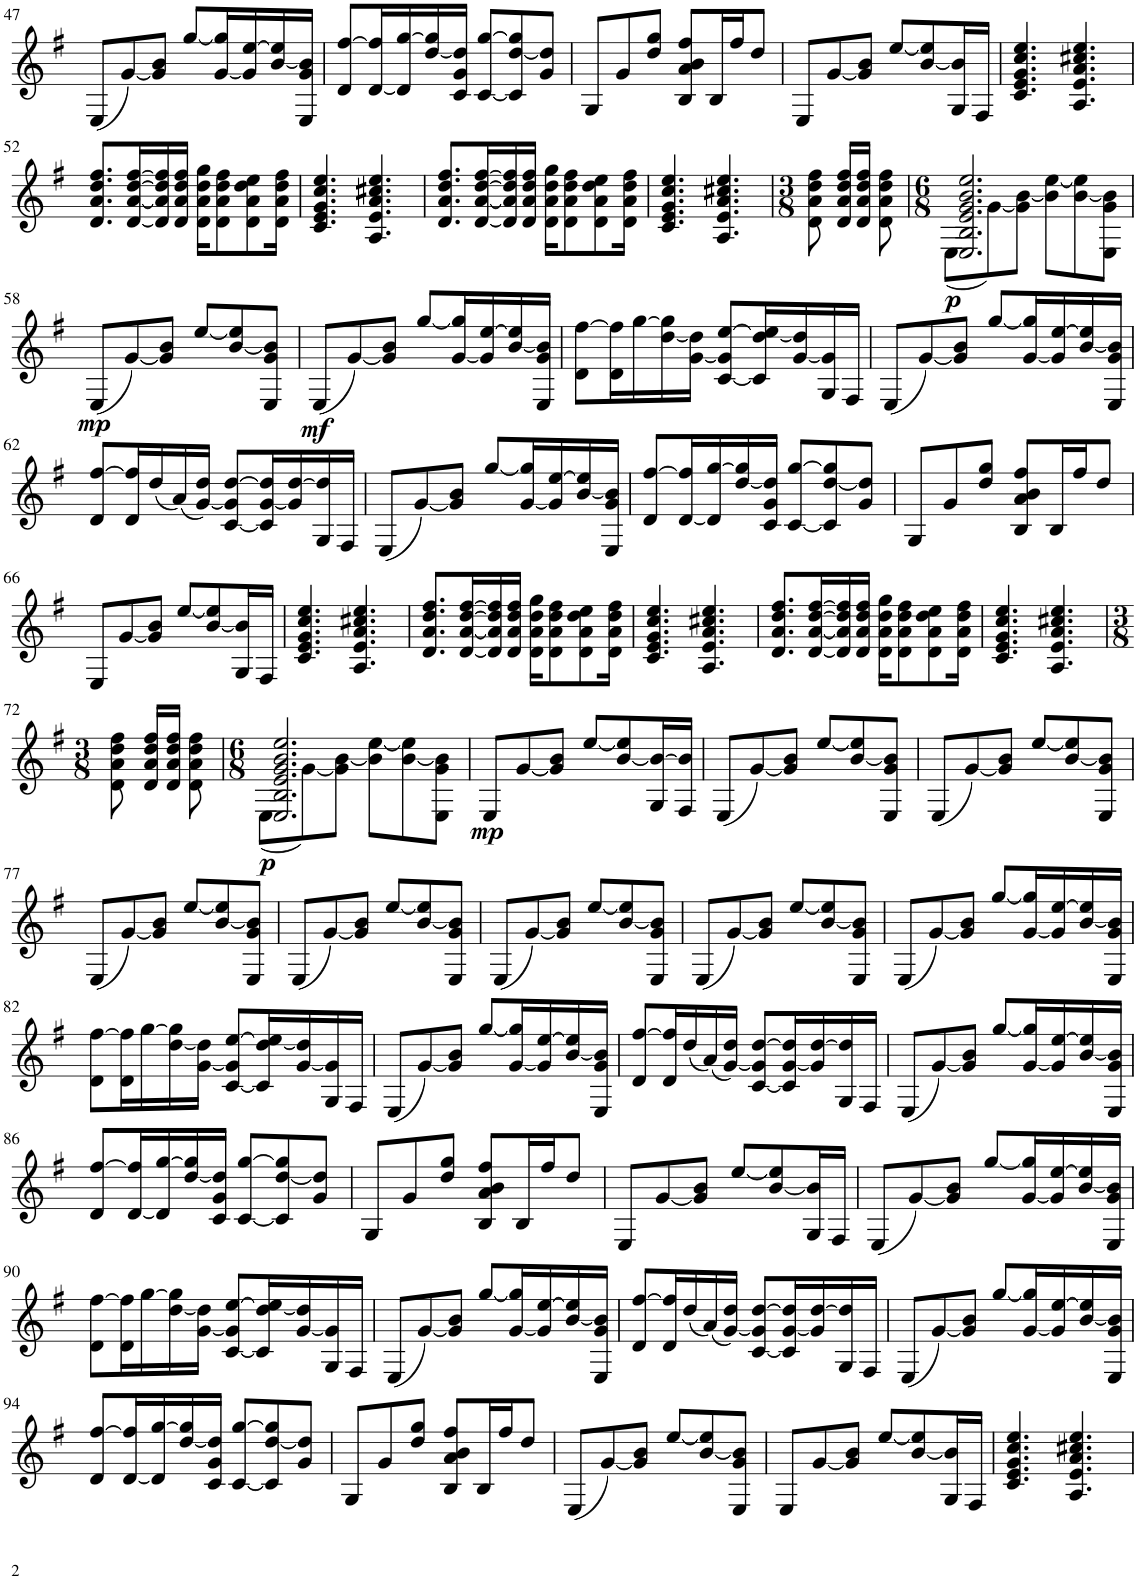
**kern	**dynam
*part1	*part1
*staff1	*staff1
*I"Chitarra	*
!!LO:PB:g=z
*clefG2	*
*k[f#]	*
*M6/8	*
=47	=47
(8E/L	.
[8g/)	.
8g/] 8b/J	.
[8gg/L	.
[16g/ 16gg/]L	.
16g/] [16ee/	.
[16b/ 16ee/]	.
16E/ 16g/ 16b/]JJ	.
=48	=48
8d/ [8ff#/L	.
[16d/ 16ff#/]L	.
16d/] [16gg/	.
[16dd/ 16gg/]	.
16c/ 16g/ 16dd/]JJ	.
[8c/ [8gg/L	.
8c/] [8dd/ 8gg/]	.
8g/ 8dd/]J	.
=49	=49
8G/L	.
8g/	.
8dd/ 8gg/J	.
8B/ 8a/ 8b/ 8ff#/L	.
16B/L	.
16ff#/J	.
8dd/J	.
=50	=50
8E/L	.
[8g/	.
8g/] 8b/J	.
[8ee/L	.
[8b/ 8ee/]	.
16G/ 16b/]L	.
16F#/JJ	.
=51	=51
4.c/ 4.e/ 4.g/ 4.cc/ 4.ee/	.
4.A/ 4.e/ 4.a/ 4.cc#X/ 4.ee/	.
!!LO:LB:g=z
=52	=52
8.d/ 8.a/ 8.dd/ 8.ff#/L	.
[16d/ [16a/ [16dd/ [16ff#/L	.
16d/] 16a/] 16dd/] 16ff#/]	.
16d/ 16a/ 16dd/ 16ff#/JJ	.
16d\ 16a\ 16dd\ 16gg\KL	.
8d\ 8a\ 8dd\ 8ff#\	.
8d\ 8a\ 8dd\ 8ee\	.
16d\ 16a\ 16dd\ 16ff#\Jk	.
=53	=53
4.c/ 4.e/ 4.g/ 4.cc/ 4.ee/	.
4.A/ 4.e/ 4.a/ 4.cc#X/ 4.ee/	.
=54	=54
8.d/ 8.a/ 8.dd/ 8.ff#/L	.
[16d/ [16a/ [16dd/ [16ff#/L	.
16d/] 16a/] 16dd/] 16ff#/]	.
16d/ 16a/ 16dd/ 16ff#/JJ	.
16d\ 16a\ 16dd\ 16gg\KL	.
8d\ 8a\ 8dd\ 8ff#\	.
8d\ 8a\ 8dd\ 8ee\	.
16d\ 16a\ 16dd\ 16ff#\Jk	.
=55	=55
4.c/ 4.e/ 4.g/ 4.cc/ 4.ee/	.
4.A/ 4.e/ 4.a/ 4.cc#X/ 4.ee/	.
=56	=56
*M3/8	*
8d\ 8a\ 8dd\ 8ff#\	.
16d/ 16a/ 16dd/ 16ff#/LL	.
16d/ 16a/ 16dd/ 16ff#/JJ	.
8d\ 8a\ 8dd\ 8ff#\	.
=57	=57
*M6/8	*
*^	*
!	!	!LO:DY:b
2.E/ 2.B/ 2.e/ 2.g/ 2.b/ 2.ee/	(8E\L	p
.	[8g\)	.
.	8g\] [8b\J	.
.	8b\] [8ee\L	.
.	[8b\ 8ee\]	.
.	8E\ 8g\ 8b\]J	.
!!LO:LB:g=z	!!
=58	=58	=58
!	!	!LO:DY:b
*v	*v	*
(8E/L	mp
[8g/)	.
8g/] 8b/J	.
[8ee/L	.
[8b/ 8ee/]	.
8E/ 8g/ 8b/]J	.
=59	=59
!	!LO:DY:b
(8E/L	mf
[8g/)	.
8g/] 8b/J	.
[8gg/L	.
[16g/ 16gg/]L	.
16g/] [16ee/	.
[16b/ 16ee/]	.
16E/ 16g/ 16b/]JJ	.
=60	=60
8d\ [8ff#\L	.
16d\ 16ff#\]L	.
[16gg\	.
[16dd\ 16gg\]	.
[16g\ 16dd\]JJ	.
[8c/ 8g/] [8ee/L	.
16c/] [16dd/ 16ee/]L	.
[16g/ 16dd/]	.
16G/ 16g/]	.
16F#/JJ	.
=61	=61
(8E/L	.
[8g/)	.
8g/] 8b/J	.
[8gg/L	.
[16g/ 16gg/]L	.
16g/] [16ee/	.
[16b/ 16ee/]	.
16E/ 16g/ 16b/]JJ	.
!!LO:LB:g=z
=62	=62
8d/ [8ff#/L	.
16d/ 16ff#/]L	.
(16dd/	.
(16a/)	.
[16g/ 16dd/JJ)	.
[8c/ 8g/] [8dd/L	.
16c/] [16g/ 16dd/]L	.
16g/] [16dd/	.
16G/ 16dd/]	.
16F#/JJ	.
=63	=63
(8E/L	.
[8g/)	.
8g/] 8b/J	.
[8gg/L	.
[16g/ 16gg/]L	.
16g/] [16ee/	.
[16b/ 16ee/]	.
16E/ 16g/ 16b/]JJ	.
=64	=64
8d/ [8ff#/L	.
[16d/ 16ff#/]L	.
16d/] [16gg/	.
[16dd/ 16gg/]	.
16c/ 16g/ 16dd/]JJ	.
[8c/ [8gg/L	.
8c/] [8dd/ 8gg/]	.
8g/ 8dd/]J	.
=65	=65
8G/L	.
8g/	.
8dd/ 8gg/J	.
8B/ 8a/ 8b/ 8ff#/L	.
16B/L	.
16ff#/J	.
8dd/J	.
!!LO:LB:g=z
=66	=66
8E/L	.
[8g/	.
8g/] 8b/J	.
[8ee/L	.
[8b/ 8ee/]	.
16G/ 16b/]L	.
16F#/JJ	.
=67	=67
4.c/ 4.e/ 4.g/ 4.cc/ 4.ee/	.
4.A/ 4.e/ 4.a/ 4.cc#X/ 4.ee/	.
=68	=68
8.d/ 8.a/ 8.dd/ 8.ff#/L	.
[16d/ [16a/ [16dd/ [16ff#/L	.
16d/] 16a/] 16dd/] 16ff#/]	.
16d/ 16a/ 16dd/ 16ff#/JJ	.
16d\ 16a\ 16dd\ 16gg\KL	.
8d\ 8a\ 8dd\ 8ff#\	.
8d\ 8a\ 8dd\ 8ee\	.
16d\ 16a\ 16dd\ 16ff#\Jk	.
=69	=69
4.c/ 4.e/ 4.g/ 4.cc/ 4.ee/	.
4.A/ 4.e/ 4.a/ 4.cc#X/ 4.ee/	.
=70	=70
8.d/ 8.a/ 8.dd/ 8.ff#/L	.
[16d/ [16a/ [16dd/ [16ff#/L	.
16d/] 16a/] 16dd/] 16ff#/]	.
16d/ 16a/ 16dd/ 16ff#/JJ	.
16d\ 16a\ 16dd\ 16gg\KL	.
8d\ 8a\ 8dd\ 8ff#\	.
8d\ 8a\ 8dd\ 8ee\	.
16d\ 16a\ 16dd\ 16ff#\Jk	.
=71	=71
4.c/ 4.e/ 4.g/ 4.cc/ 4.ee/	.
4.A/ 4.e/ 4.a/ 4.cc#X/ 4.ee/	.
!!LO:LB:g=z
=72	=72
*M3/8	*
8d\ 8a\ 8dd\ 8ff#\	.
16d/ 16a/ 16dd/ 16ff#/LL	.
16d/ 16a/ 16dd/ 16ff#/JJ	.
8d\ 8a\ 8dd\ 8ff#\	.
=73	=73
*M6/8	*
*^	*
!	!	!LO:DY:b
2.E/ 2.B/ 2.e/ 2.g/ 2.b/ 2.ee/	(8E\L	p
.	[8g\)	.
.	8g\] [8b\J	.
.	8b\] [8ee\L	.
.	[8b\ 8ee\]	.
.	8E\ 8g\ 8b\]J	.
=74	=74	=74
!	!	!LO:DY:b
*v	*v	*
8E/L	mp
[8g/	.
8g/] 8b/J	.
[8ee/L	.
[8b/ 8ee/]	.
16G/ 16b/_L	.
16F#/ 16b/]JJ	.
=75	=75
(8E/L	.
[8g/)	.
8g/] 8b/J	.
[8ee/L	.
[8b/ 8ee/]	.
8E/ 8g/ 8b/]J	.
=76	=76
(8E/L	.
[8g/)	.
8g/] 8b/J	.
[8ee/L	.
[8b/ 8ee/]	.
8E/ 8g/ 8b/]J	.
!!LO:LB:g=z
=77	=77
(8E/L	.
[8g/)	.
8g/] 8b/J	.
[8ee/L	.
[8b/ 8ee/]	.
8E/ 8g/ 8b/]J	.
=78	=78
(8E/L	.
[8g/)	.
8g/] 8b/J	.
[8ee/L	.
[8b/ 8ee/]	.
8E/ 8g/ 8b/]J	.
=79	=79
(8E/L	.
[8g/)	.
8g/] 8b/J	.
[8ee/L	.
[8b/ 8ee/]	.
8E/ 8g/ 8b/]J	.
=80	=80
(8E/L	.
[8g/)	.
8g/] 8b/J	.
[8ee/L	.
[8b/ 8ee/]	.
8E/ 8g/ 8b/]J	.
=81	=81
(8E/L	.
[8g/)	.
8g/] 8b/J	.
[8gg/L	.
[16g/ 16gg/]L	.
16g/] [16ee/	.
[16b/ 16ee/]	.
16E/ 16g/ 16b/]JJ	.
!!LO:LB:g=z
=82	=82
8d\ [8ff#\L	.
16d\ 16ff#\]L	.
[16gg\	.
[16dd\ 16gg\]	.
[16g\ 16dd\]JJ	.
[8c/ 8g/] [8ee/L	.
16c/] [16dd/ 16ee/]L	.
[16g/ 16dd/]	.
16G/ 16g/]	.
16F#/JJ	.
=83	=83
(8E/L	.
[8g/)	.
8g/] 8b/J	.
[8gg/L	.
[16g/ 16gg/]L	.
16g/] [16ee/	.
[16b/ 16ee/]	.
16E/ 16g/ 16b/]JJ	.
=84	=84
8d/ [8ff#/L	.
16d/ 16ff#/]L	.
(16dd/	.
(16a/)	.
[16g/ 16dd/JJ)	.
[8c/ 8g/] [8dd/L	.
16c/] [16g/ 16dd/]L	.
16g/] [16dd/	.
16G/ 16dd/]	.
16F#/JJ	.
=85	=85
(8E/L	.
[8g/)	.
8g/] 8b/J	.
[8gg/L	.
[16g/ 16gg/]L	.
16g/] [16ee/	.
[16b/ 16ee/]	.
16E/ 16g/ 16b/]JJ	.
!!LO:LB:g=z
=86	=86
8d/ [8ff#/L	.
[16d/ 16ff#/]L	.
16d/] [16gg/	.
[16dd/ 16gg/]	.
16c/ 16g/ 16dd/]JJ	.
[8c/ [8gg/L	.
8c/] [8dd/ 8gg/]	.
8g/ 8dd/]J	.
=87	=87
8G/L	.
8g/	.
8dd/ 8gg/J	.
8B/ 8a/ 8b/ 8ff#/L	.
16B/L	.
16ff#/J	.
8dd/J	.
=88	=88
8E/L	.
[8g/	.
8g/] 8b/J	.
[8ee/L	.
[8b/ 8ee/]	.
16G/ 16b/]L	.
16F#/JJ	.
=89	=89
(8E/L	.
[8g/)	.
8g/] 8b/J	.
[8gg/L	.
[16g/ 16gg/]L	.
16g/] [16ee/	.
[16b/ 16ee/]	.
16E/ 16g/ 16b/]JJ	.
!!LO:LB:g=z
=90	=90
8d\ [8ff#\L	.
16d\ 16ff#\]L	.
[16gg\	.
[16dd\ 16gg\]	.
[16g\ 16dd\]JJ	.
[8c/ 8g/] [8ee/L	.
16c/] [16dd/ 16ee/]L	.
[16g/ 16dd/]	.
16G/ 16g/]	.
16F#/JJ	.
=91	=91
(8E/L	.
[8g/)	.
8g/] 8b/J	.
[8gg/L	.
[16g/ 16gg/]L	.
16g/] [16ee/	.
[16b/ 16ee/]	.
16E/ 16g/ 16b/]JJ	.
=92	=92
8d/ [8ff#/L	.
16d/ 16ff#/]L	.
(16dd/	.
(16a/)	.
[16g/ 16dd/JJ)	.
[8c/ 8g/] [8dd/L	.
16c/] [16g/ 16dd/]L	.
16g/] [16dd/	.
16G/ 16dd/]	.
16F#/JJ	.
=93	=93
(8E/L	.
[8g/)	.
8g/] 8b/J	.
[8gg/L	.
[16g/ 16gg/]L	.
16g/] [16ee/	.
[16b/ 16ee/]	.
16E/ 16g/ 16b/]JJ	.
!!LO:LB:g=z
=94	=94
8d/ [8ff#/L	.
[16d/ 16ff#/]L	.
16d/] [16gg/	.
[16dd/ 16gg/]	.
16c/ 16g/ 16dd/]JJ	.
[8c/ [8gg/L	.
8c/] [8dd/ 8gg/]	.
8g/ 8dd/]J	.
=95	=95
8G/L	.
8g/	.
8dd/ 8gg/J	.
8B/ 8a/ 8b/ 8ff#/L	.
16B/L	.
16ff#/J	.
8dd/J	.
=96	=96
(8E/L	.
[8g/)	.
8g/] 8b/J	.
[8ee/L	.
[8b/ 8ee/]	.
8E/ 8g/ 8b/]J	.
=97	=97
8E/L	.
[8g/	.
8g/] 8b/J	.
[8ee/L	.
[8b/ 8ee/]	.
16G/ 16b/]L	.
16F#/JJ	.
=98	=98
4.c/ 4.e/ 4.g/ 4.cc/ 4.ee/	.
4.A/ 4.e/ 4.a/ 4.cc#X/ 4.ee/	.
=	=
*-	*-
